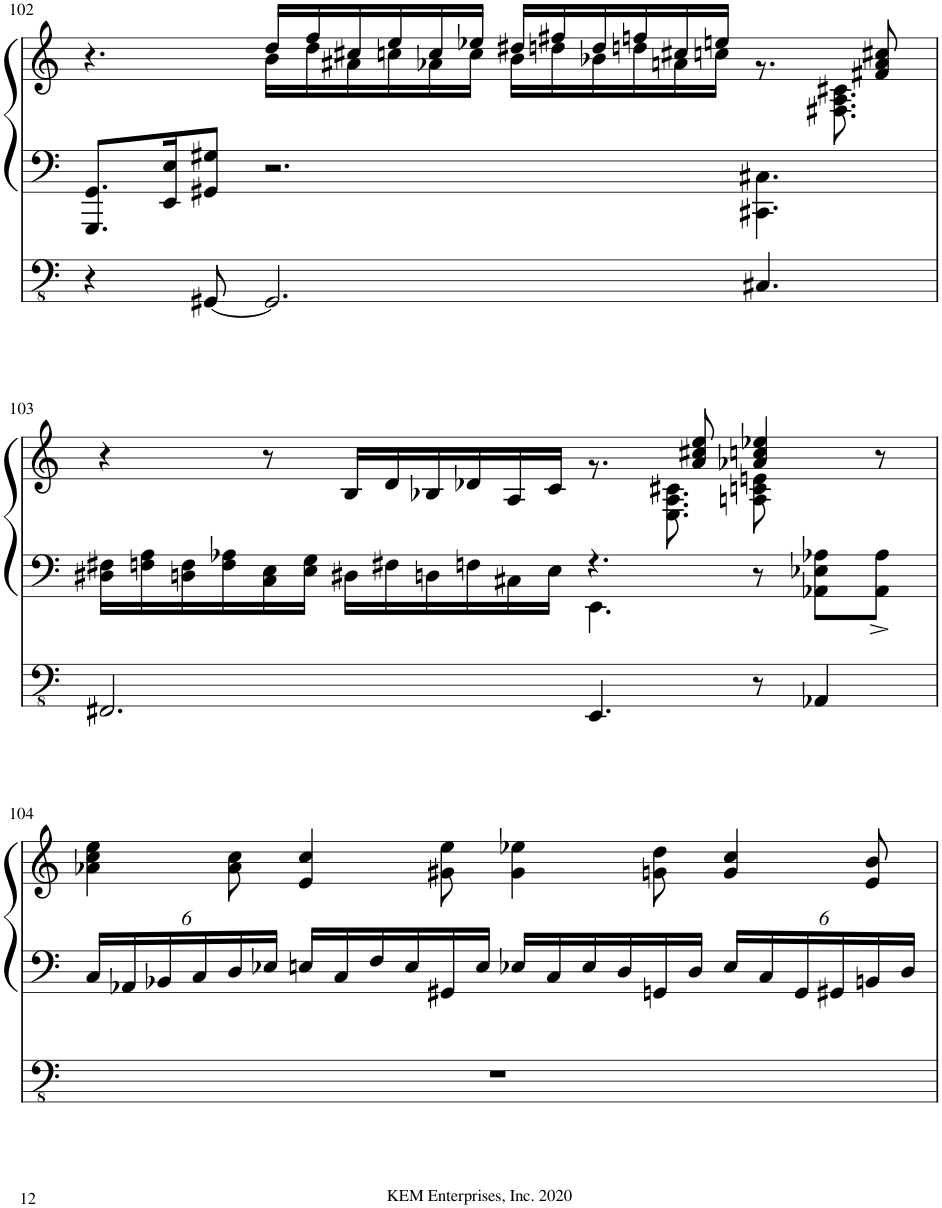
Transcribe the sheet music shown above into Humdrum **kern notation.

**kern	**kern	**kern
*part1	*part1	*part1
*staff3	*staff2	*staff1
*I"Pipe Organ	*	*
*I'Org.	*	*
!!LO:PB:g=z
*clefFv4	*clefF4	*clefG2
*k[]	*k[]	*k[]
*M12/8	*M12/8	*M12/8
=102	=102	=102
*	*	*^
4r	8.GGG/ 8.GG/L	4.r	4.ryy
.	16EE/ 16E/K	.	.
[8GGG#X/	8GG#X/ 8G#X/J	.	.
2.GGG#/]	2.r	16dd/LL	16b\LL
.	.	16ff/	16dd\
.	.	16cc#X/	16a#X\
.	.	16ee/	16ccn\
.	.	16cc/	16a-X\
.	.	16ee-X/JJ	16cc\JJ
.	.	16dd#X/LL	16b\LL
.	.	16ff#X/	16ddn\
.	.	16dd/	16b-X\
.	.	16ffn/	16ddn\
.	.	16cc#X/	16an\
.	.	16een/JJ	16ccn\JJ
4.CC#X/	4.CC#X\ 4.C#X\	4ryy	8.r
.	.	.	8.F#X\ 8.A\ 8.c#X\
.	.	8f#X/ 8a/ 8cc#X/	.
!!LO:LB:g=z	!!
=103	=103	=103	=103
*	*^	*	*
2.FFF#X/	16D#X\ 16F#X\LL	2.ryy	4r	2.ryy
.	16Fn\ 16A\	.	.	.
.	16Dn\ 16F\	.	.	.
.	16F\ 16A-X\	.	.	.
.	16C\ 16E\	.	8r	.
.	16E\ 16G\JJ	.	.	.
.	16D#X\LL	.	16B/LL	.
.	16F#X\	.	16d/	.
.	16Dn\	.	16B-X/	.
.	16Fn\	.	16d-X/	.
.	16C#X\	.	16A/	.
.	16E\JJ	.	16c/JJ	.
4.EEE/	4.r	4.EE\	4ryy	8.r
.	.	.	.	8.E\ 8.A\ 8.c#X\
.	.	.	8a/ 8cc#X/ 8ee/	.
8r	8r	8ryy	4a-X/ 4ccn/ 4ee-X/	8An\ 8cn\ 8en\
4AAA-X/	8ryy	8AA-X\ 8E-X\ 8A-X\L	.	4ryy
.	8ryy	8AA-\^ 8A-\^J	8r	.
*	*v	*v	*	*
*	*	*v	*v
!!LO:LB:g=z
=104	=104	=104
1.r	16C/LL	4a-X\ 4cc\ 4ee\
.	16AA-X/	.
.	16BB-X/	.
.	16C/	.
.	16D/	8a-\ 8cc\
.	16E-X/JJ	.
.	16En/LL	4e/ 4cc/
.	16C/	.
.	16F/	.
.	16E/	.
.	16GG#X/	8g#X\ 8ee\
.	16E/JJ	.
.	16E-X/LL	4g#\ 4ee-X\
.	16C/	.
.	16E-/	.
.	16D/	.
.	16GGn/	8gn\ 8dd\
.	16D/JJ	.
.	16E-/LL	4g/ 4cc/
.	16C/	.
.	16GG/	.
.	16GG#X/	.
.	16BBn/	8e/ 8b/
.	16D/JJ	.
=	=	=
*-	*-	*-
